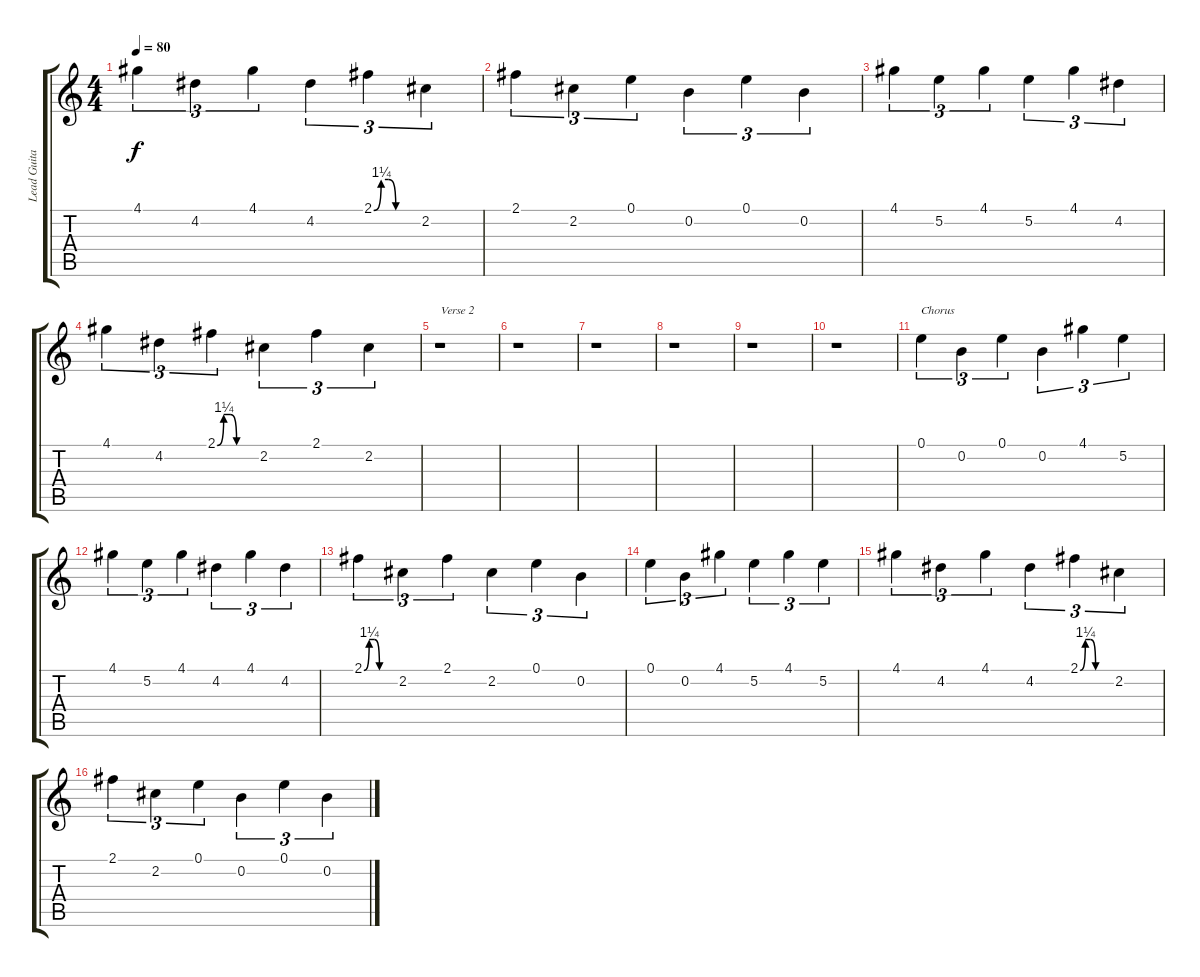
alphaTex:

\track ("Lead Guitar" "Lead Guita") {instrument distortionguitar}
\staff {score tabs}
\tuning (E4 B3 G3 D3 A2 E2) {hide}
\ts (4 4)
\tempo 80
\clef g2
\ks c
4.1.4{tu (3 2) dy f} 4.2.4{tu (3 2)} 4.1.4{tu (3 2)} 4.2.4{tu (3 2)} 2.1{be (custom 0 0 10 5 20 5 30 0 60 0)}.4{tu (3 2)} 2.2.4{tu (3 2)} |
2.1.4{tu (3 2)} 2.2.4{tu (3 2)} 0.1.4{tu (3 2)} 0.2.4{tu (3 2)} 0.1.4{tu (3 2)} 0.2.4{tu (3 2)} |
4.1.4{tu (3 2)} 5.2.4{tu (3 2)} 4.1.4{tu (3 2)} 5.2.4{tu (3 2)} 4.1.4{tu (3 2)} 4.2.4{tu (3 2)} |
4.1.4{tu (3 2)} 4.2.4{tu (3 2)} 2.1{be (custom 0 0 10 5 20 5 30 0 60 0)}.4{tu (3 2)} 2.2.4{tu (3 2)} 2.1.4{tu (3 2)} 2.2.4{tu (3 2)} |
r.1{txt "Verse 2"} |
r.1 |
r.1 |
r.1 |
r.1 |
r.1 |
0.1.4{tu (3 2) txt "Chorus"} 0.2.4{tu (3 2)} 0.1.4{tu (3 2)} 0.2.4{tu (3 2)} 4.1.4{tu (3 2)} 5.2.4{tu (3 2)} |
4.1.4{tu (3 2)} 5.2.4{tu (3 2)} 4.1.4{tu (3 2)} 4.2.4{tu (3 2)} 4.1.4{tu (3 2)} 4.2.4{tu (3 2)} |
2.1{be (custom 0 0 10 5 20 5 30 0 60 0)}.4{tu (3 2)} 2.2.4{tu (3 2)} 2.1.4{tu (3 2)} 2.2.4{tu (3 2)} 0.1.4{tu (3 2)} 0.2.4{tu (3 2)} |
0.1.4{tu (3 2)} 0.2.4{tu (3 2)} 4.1.4{tu (3 2)} 5.2.4{tu (3 2)} 4.1.4{tu (3 2)} 5.2.4{tu (3 2)} |
4.1.4{tu (3 2)} 4.2.4{tu (3 2)} 4.1.4{tu (3 2)} 4.2.4{tu (3 2)} 2.1{be (custom 0 0 10 5 20 5 30 0 60 0)}.4{tu (3 2)} 2.2.4{tu (3 2)} |
2.1.4{tu (3 2)} 2.2.4{tu (3 2)} 0.1.4{tu (3 2)} 0.2.4{tu (3 2)} 0.1.4{tu (3 2)} 0.2.4{tu (3 2)}
